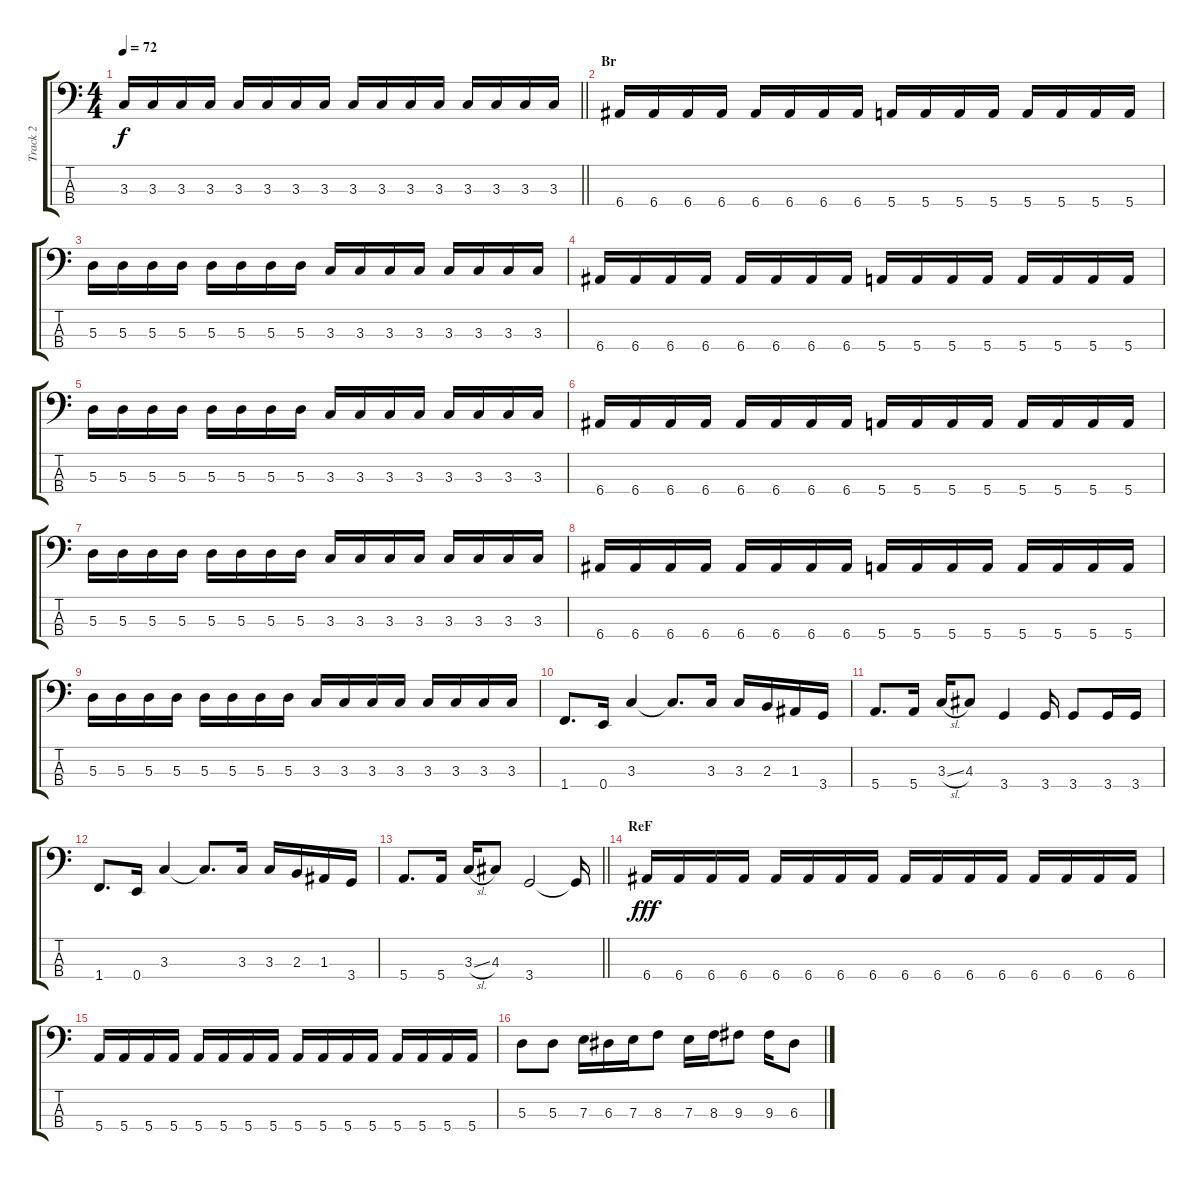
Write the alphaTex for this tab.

\track ("Track 2" "Track 2") {instrument electricbassfinger}
\staff {score tabs}
\tuning (G2 D2 A1 E1) {hide}
\ts (4 4)
\tempo 72
\clef f4
\barLineRight lightlight
\ks c
3.3.16{dy f} 3.3.16 3.3.16 3.3.16 3.3.16 3.3.16 3.3.16 3.3.16 3.3.16 3.3.16 3.3.16 3.3.16 3.3.16 3.3.16 3.3.16 3.3.16 |
\section ("" "Br")
6.4.16 6.4.16 6.4.16 6.4.16 6.4.16 6.4.16 6.4.16 6.4.16 5.4.16 5.4.16 5.4.16 5.4.16 5.4.16 5.4.16 5.4.16 5.4.16 |
5.3.16 5.3.16 5.3.16 5.3.16 5.3.16 5.3.16 5.3.16 5.3.16 3.3.16 3.3.16 3.3.16 3.3.16 3.3.16 3.3.16 3.3.16 3.3.16 |
6.4.16 6.4.16 6.4.16 6.4.16 6.4.16 6.4.16 6.4.16 6.4.16 5.4.16 5.4.16 5.4.16 5.4.16 5.4.16 5.4.16 5.4.16 5.4.16 |
5.3.16 5.3.16 5.3.16 5.3.16 5.3.16 5.3.16 5.3.16 5.3.16 3.3.16 3.3.16 3.3.16 3.3.16 3.3.16 3.3.16 3.3.16 3.3.16 |
6.4.16 6.4.16 6.4.16 6.4.16 6.4.16 6.4.16 6.4.16 6.4.16 5.4.16 5.4.16 5.4.16 5.4.16 5.4.16 5.4.16 5.4.16 5.4.16 |
5.3.16 5.3.16 5.3.16 5.3.16 5.3.16 5.3.16 5.3.16 5.3.16 3.3.16 3.3.16 3.3.16 3.3.16 3.3.16 3.3.16 3.3.16 3.3.16 |
6.4.16 6.4.16 6.4.16 6.4.16 6.4.16 6.4.16 6.4.16 6.4.16 5.4.16 5.4.16 5.4.16 5.4.16 5.4.16 5.4.16 5.4.16 5.4.16 |
5.3.16 5.3.16 5.3.16 5.3.16 5.3.16 5.3.16 5.3.16 5.3.16 3.3.16 3.3.16 3.3.16 3.3.16 3.3.16 3.3.16 3.3.16 3.3.16 |
1.4.8{d} 0.4.16 3.3.4 3.3{t}.8{d} 3.3.16 3.3.16 2.3.16 1.3.16 3.4.16 |
5.4.8{d} 5.4.16 3.3{sl}.16 4.3.8 3.4.4 3.4.16 3.4.8 3.4.16 3.4.16 |
1.4.8{d} 0.4.16 3.3.4 3.3{t}.8{d} 3.3.16 3.3.16 2.3.16 1.3.16 3.4.16 |
\barLineRight lightlight
5.4.8{d} 5.4.16 3.3{sl}.16 4.3.8 3.4.2 3.4{t}.16 |
\section ("" "ReF")
6.4.16{dy fff} 6.4.16 6.4.16 6.4.16 6.4.16 6.4.16 6.4.16 6.4.16 6.4.16 6.4.16 6.4.16 6.4.16 6.4.16 6.4.16 6.4.16 6.4.16 |
5.4.16 5.4.16 5.4.16 5.4.16 5.4.16 5.4.16 5.4.16 5.4.16 5.4.16 5.4.16 5.4.16 5.4.16 5.4.16 5.4.16 5.4.16 5.4.16 |
5.3.8 5.3.8 7.3.16 6.3.16 7.3.16 8.3.8 7.3.16 8.3.16 9.3.8 9.3.16 6.3.8
